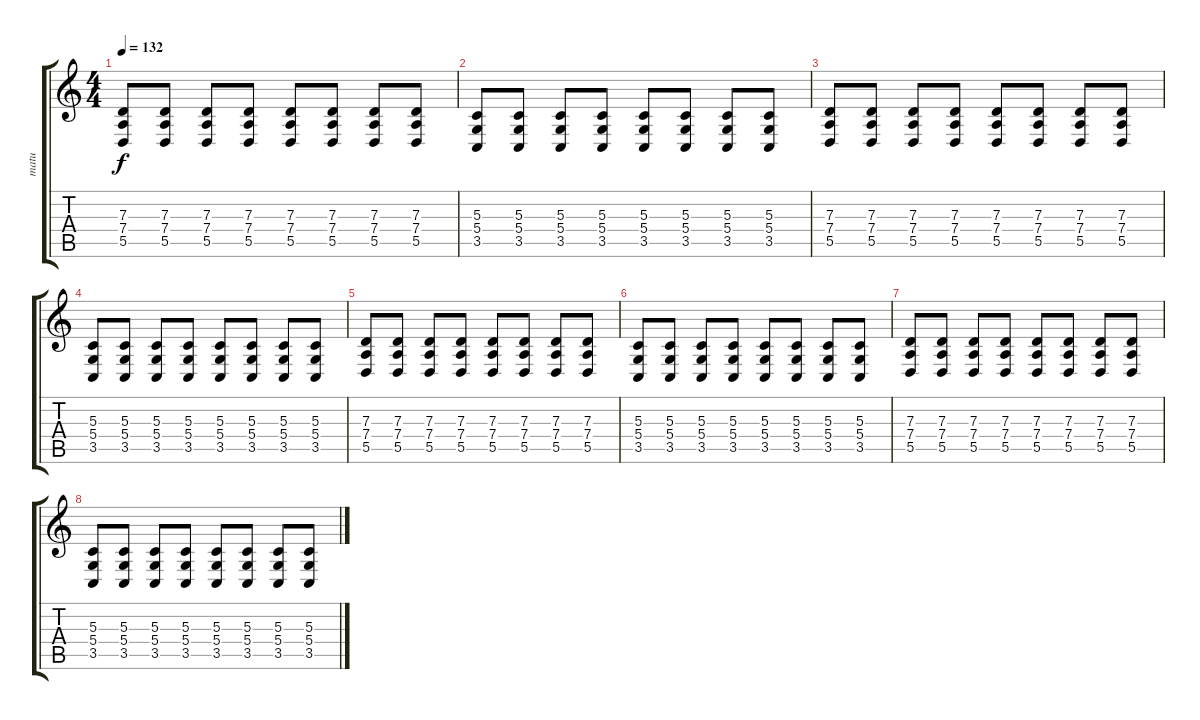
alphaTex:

\track ("matu" "matu") {instrument stringensemble1}
\staff {score tabs}
\tuning (E4 B3 G3 D3 A2 E2) {hide}
\ts (4 4)
\tempo 132
\clef g2
\ks c
(7.3 7.4 5.5).8{dy f} (7.3 7.4 5.5).8 (7.3 7.4 5.5).8 (7.3 7.4 5.5).8 (7.3 7.4 5.5).8 (7.3 7.4 5.5).8 (7.3 7.4 5.5).8 (7.3 7.4 5.5).8 |
(5.3 5.4 3.5).8 (5.3 5.4 3.5).8 (5.3 5.4 3.5).8 (5.3 5.4 3.5).8 (5.3 5.4 3.5).8 (5.3 5.4 3.5).8 (5.3 5.4 3.5).8 (5.3 5.4 3.5).8 |
(7.3 7.4 5.5).8 (7.3 7.4 5.5).8 (7.3 7.4 5.5).8 (7.3 7.4 5.5).8 (7.3 7.4 5.5).8 (7.3 7.4 5.5).8 (7.3 7.4 5.5).8 (7.3 7.4 5.5).8 |
(5.3 5.4 3.5).8 (5.3 5.4 3.5).8 (5.3 5.4 3.5).8 (5.3 5.4 3.5).8 (5.3 5.4 3.5).8 (5.3 5.4 3.5).8 (5.3 5.4 3.5).8 (5.3 5.4 3.5).8 |
(7.3 7.4 5.5).8 (7.3 7.4 5.5).8 (7.3 7.4 5.5).8 (7.3 7.4 5.5).8 (7.3 7.4 5.5).8 (7.3 7.4 5.5).8 (7.3 7.4 5.5).8 (7.3 7.4 5.5).8 |
(5.3 5.4 3.5).8 (5.3 5.4 3.5).8 (5.3 5.4 3.5).8 (5.3 5.4 3.5).8 (5.3 5.4 3.5).8 (5.3 5.4 3.5).8 (5.3 5.4 3.5).8 (5.3 5.4 3.5).8 |
(7.3 7.4 5.5).8 (7.3 7.4 5.5).8 (7.3 7.4 5.5).8 (7.3 7.4 5.5).8 (7.3 7.4 5.5).8 (7.3 7.4 5.5).8 (7.3 7.4 5.5).8 (7.3 7.4 5.5).8 |
(5.3 5.4 3.5).8 (5.3 5.4 3.5).8 (5.3 5.4 3.5).8 (5.3 5.4 3.5).8 (5.3 5.4 3.5).8 (5.3 5.4 3.5).8 (5.3 5.4 3.5).8 (5.3 5.4 3.5).8
